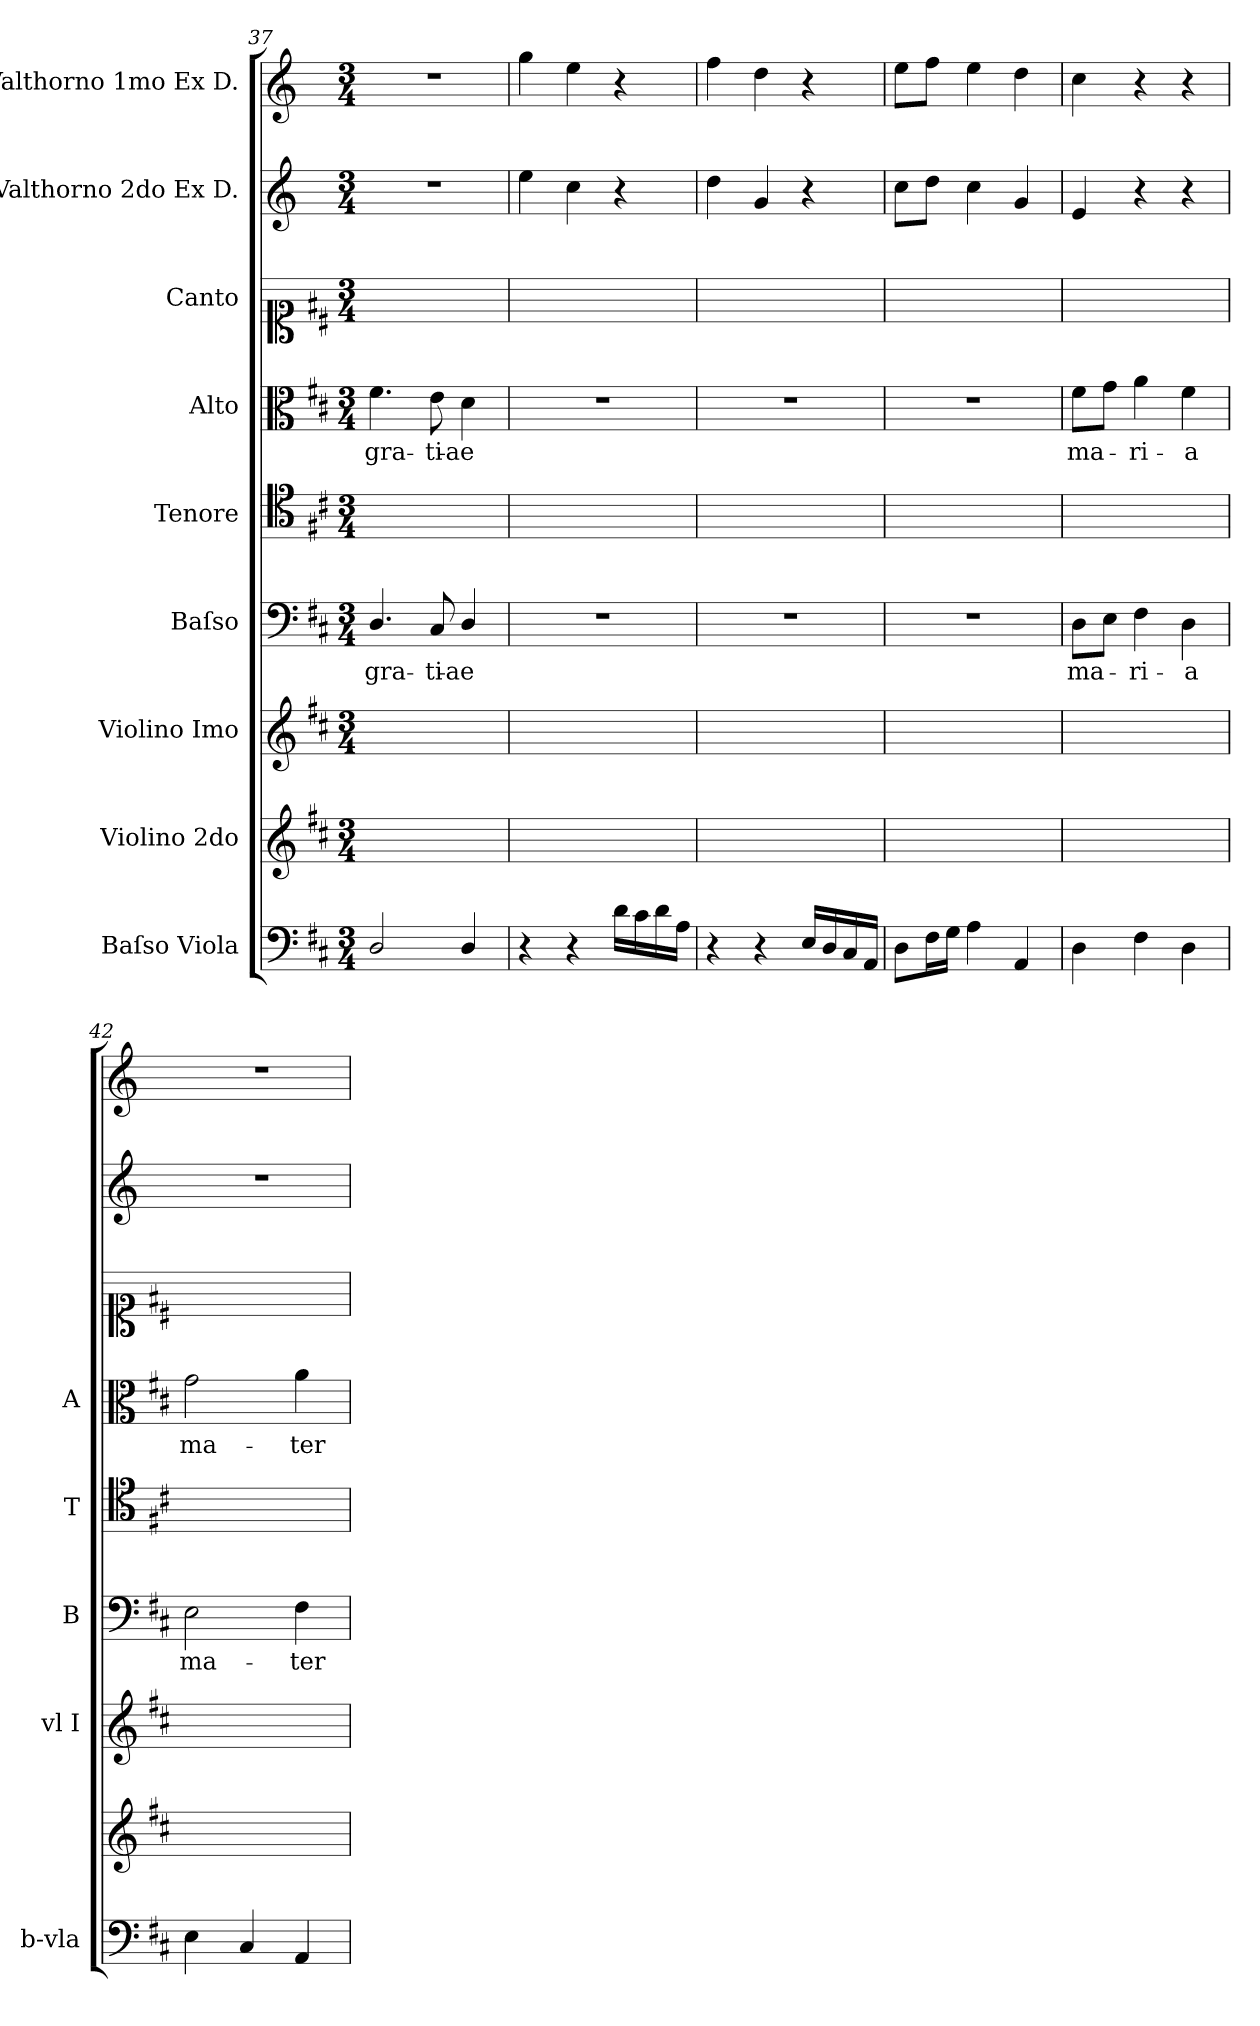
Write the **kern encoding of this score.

**kern	**kern	**kern	**kern	**text	**kern	**kern	**text	**kern	**kern	**kern
*part9	*part8	*part7	*part6	*part6	*part5	*part4	*part4	*part3	*part2	*part1
*staff9	*staff8	*staff7	*staff6	*staff6	*staff5	*staff4	*staff4	*staff3	*staff2	*staff1
*I"Baſso Viola	*I"Violino 2do	*I"Violino Imo	*I"Baſso	*	*I"Tenore	*I"Alto	*	*I"Canto	*I"Valthorno 2do Ex D.	*I"Valthorno 1mo Ex D.
*I'b-vla	*	*I'vl I	*I'B	*	*I'T	*I'A	*	*	*	*
*clefF4	*clefG2	*clefG2	*clefF4	*	*clefC4	*clefC3	*	*clefC1	*clefG2	*clefG2
*	*	*	*	*	*	*	*	*	*ITrd6c10	*ITrd6c10
*k[f#c#]	*k[f#c#]	*k[f#c#]	*k[f#c#]	*	*k[f#c#]	*k[f#c#]	*	*k[f#c#]	*k[f#c#]	*k[f#c#]
*D:	*D:	*D:	*D:	*	*D:	*D:	*	*D:	*D:	*D:
*M3/4	*M3/4	*M3/4	*M3/4	*	*M3/4	*M3/4	*	*M3/4	*M3/4	*M3/4
=37	=37	=37	=37	=37	=37	=37	=37	=37	=37	=37
2D/	2.ryy	2.ryy	4.D/	gra-	2.ryy	4.f#\	gra-	2.ryy	2.r	2.r
.	.	.	8C#/	-ti-	.	8e\	-ti-	.	.	.
4D/	.	.	4D/	-ae	.	4d\	-ae	.	.	.
=38	=38	=38	=38	=38	=38	=38	=38	=38	=38	=38
4r	2.ryy	2.ryy	2.r	.	2.ryy	2.r	.	2.ryy	4f#\	4a\
4r	.	.	.	.	.	.	.	.	4d\	4f#\
16d\LL	.	.	.	.	.	.	.	.	4r	4r
16c#\	.	.	.	.	.	.	.	.	.	.
16d\	.	.	.	.	.	.	.	.	.	.
16A\JJ	.	.	.	.	.	.	.	.	.	.
=39	=39	=39	=39	=39	=39	=39	=39	=39	=39	=39
4r	2.ryy	2.ryy	2.r	.	2.ryy	2.r	.	2.ryy	4e\	4g\
4r	.	.	.	.	.	.	.	.	4A/	4e\
16E/LL	.	.	.	.	.	.	.	.	4r	4r
16D/	.	.	.	.	.	.	.	.	.	.
16C#/	.	.	.	.	.	.	.	.	.	.
16AA/JJ	.	.	.	.	.	.	.	.	.	.
=40	=40	=40	=40	=40	=40	=40	=40	=40	=40	=40
8D\L	2.ryy	2.ryy	2.r	.	2.ryy	2.r	.	2.ryy	8d\L	8f#\L
16F#\L	.	.	.	.	.	.	.	.	8e\J	8g\J
16G\JJ	.	.	.	.	.	.	.	.	.	.
4A\	.	.	.	.	.	.	.	.	4d\	4f#\
4AA/	.	.	.	.	.	.	.	.	4A/	4e\
=41	=41	=41	=41	=41	=41	=41	=41	=41	=41	=41
4D\	2.ryy	2.ryy	8D\L	ma-	2.ryy	8f#\L	ma-	2.ryy	4F#/	4d\
.	.	.	8E\J	.	.	8g\J	.	.	.	.
4F#\	.	.	4F#\	-ri-	.	4a\	-ri-	.	4r	4r
4D\	.	.	4D\	-a	.	4f#\	-a	.	4r	4r
=42	=42	=42	=42	=42	=42	=42	=42	=42	=42	=42
4E\	2.ryy	2.ryy	2E\	ma-	2.ryy	2g\	ma-	2.ryy	2.r	2.r
4C#/	.	.	.	.	.	.	.	.	.	.
4AA/	.	.	4F#\	-ter	.	4a\	-ter	.	.	.
=	=	=	=	=	=	=	=	=	=	=
*-	*-	*-	*-	*-	*-	*-	*-	*-	*-	*-
